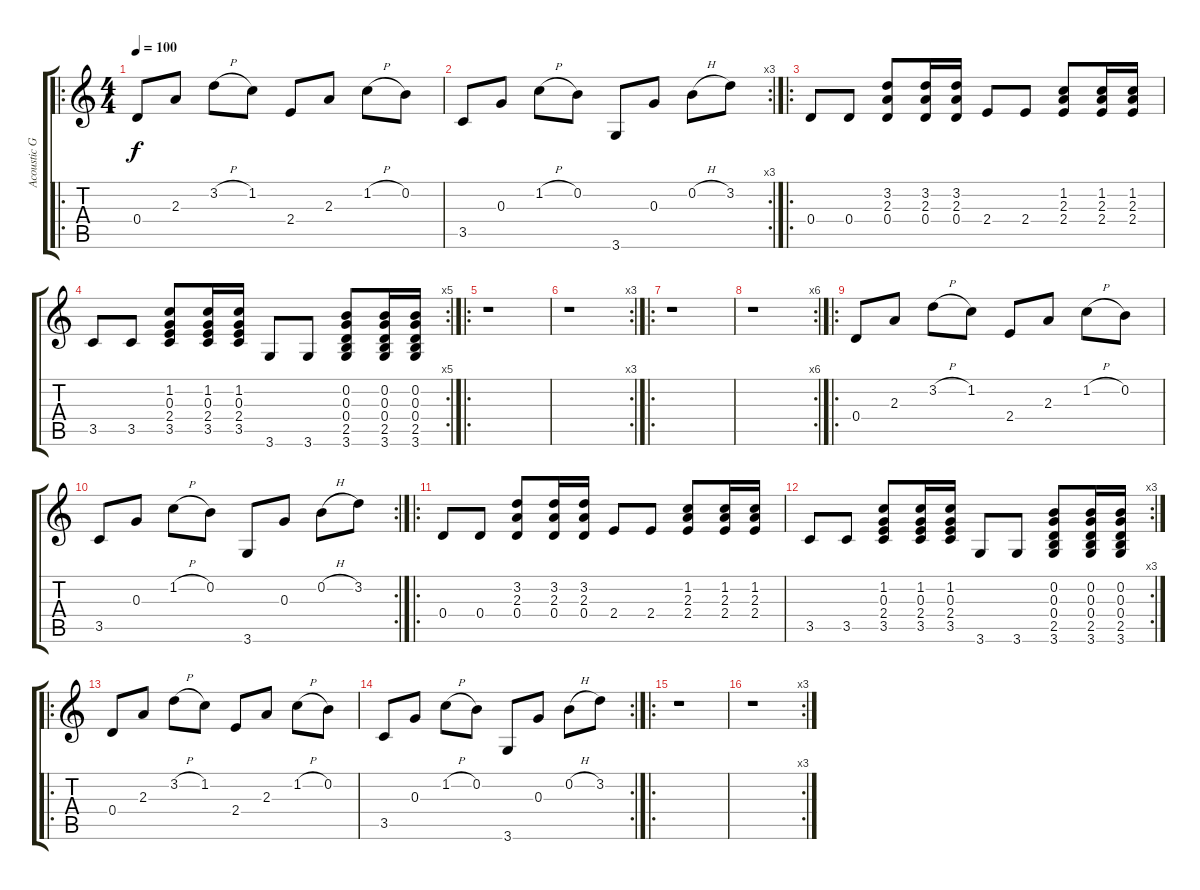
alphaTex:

\track ("Acoustic Guitar" "Acoustic G") {instrument acousticguitarsteel}
\staff {score tabs}
\tuning (E4 B3 G3 D3 A2 E2) {hide}
\ro
\ts (4 4)
\tempo 100
\clef g2
\ks c
0.4.8{dy f instrument acousticguitarsteel} 2.3.8 3.2{h}.8 1.2.8 2.4.8{txt ""} 2.3.8 1.2{h}.8 0.2.8 |
\rc 3
3.5.8 0.3.8 1.2{h}.8 0.2.8 3.6.8 0.3.8 0.2{h}.8 3.2.8 |
\ro
0.4.8 0.4.8 (3.2 2.3 0.4).8 (3.2 2.3 0.4).16 (3.2 2.3 0.4).16 2.4.8 2.4.8 (1.2 2.3 2.4).8 (1.2 2.3 2.4).16 (1.2 2.3 2.4).16 |
\rc 5
3.5.8 3.5.8 (1.2 0.3 2.4 3.5).8 (1.2 0.3 2.4 3.5).16 (1.2 0.3 2.4 3.5).16 3.6.8 3.6.8 (0.2 0.3 0.4 2.5 3.6).8 (0.2 0.3 0.4 2.5 3.6).16 (0.2 0.3 0.4 2.5 3.6).16 |
\ro
r.1 |
\rc 3
r.1 |
\ro
r.1 |
\rc 6
r.1 |
\ro
0.4.8 2.3.8 3.2{h}.8 1.2.8 2.4.8{txt ""} 2.3.8 1.2{h}.8 0.2.8 |
\rc 2
3.5.8 0.3.8 1.2{h}.8 0.2.8 3.6.8 0.3.8 0.2{h}.8 3.2.8 |
\ro
0.4.8 0.4.8 (3.2 2.3 0.4).8 (3.2 2.3 0.4).16 (3.2 2.3 0.4).16 2.4.8 2.4.8 (1.2 2.3 2.4).8 (1.2 2.3 2.4).16 (1.2 2.3 2.4).16 |
\rc 3
3.5.8 3.5.8 (1.2 0.3 2.4 3.5).8 (1.2 0.3 2.4 3.5).16 (1.2 0.3 2.4 3.5).16 3.6.8 3.6.8 (0.2 0.3 0.4 2.5 3.6).8 (0.2 0.3 0.4 2.5 3.6).16 (0.2 0.3 0.4 2.5 3.6).16 |
\ro
0.4.8 2.3.8 3.2{h}.8 1.2.8 2.4.8{txt ""} 2.3.8 1.2{h}.8 0.2.8 |
\rc 2
3.5.8 0.3.8 1.2{h}.8 0.2.8 3.6.8 0.3.8 0.2{h}.8 3.2.8 |
\ro
r.1 |
\rc 3
r.1
